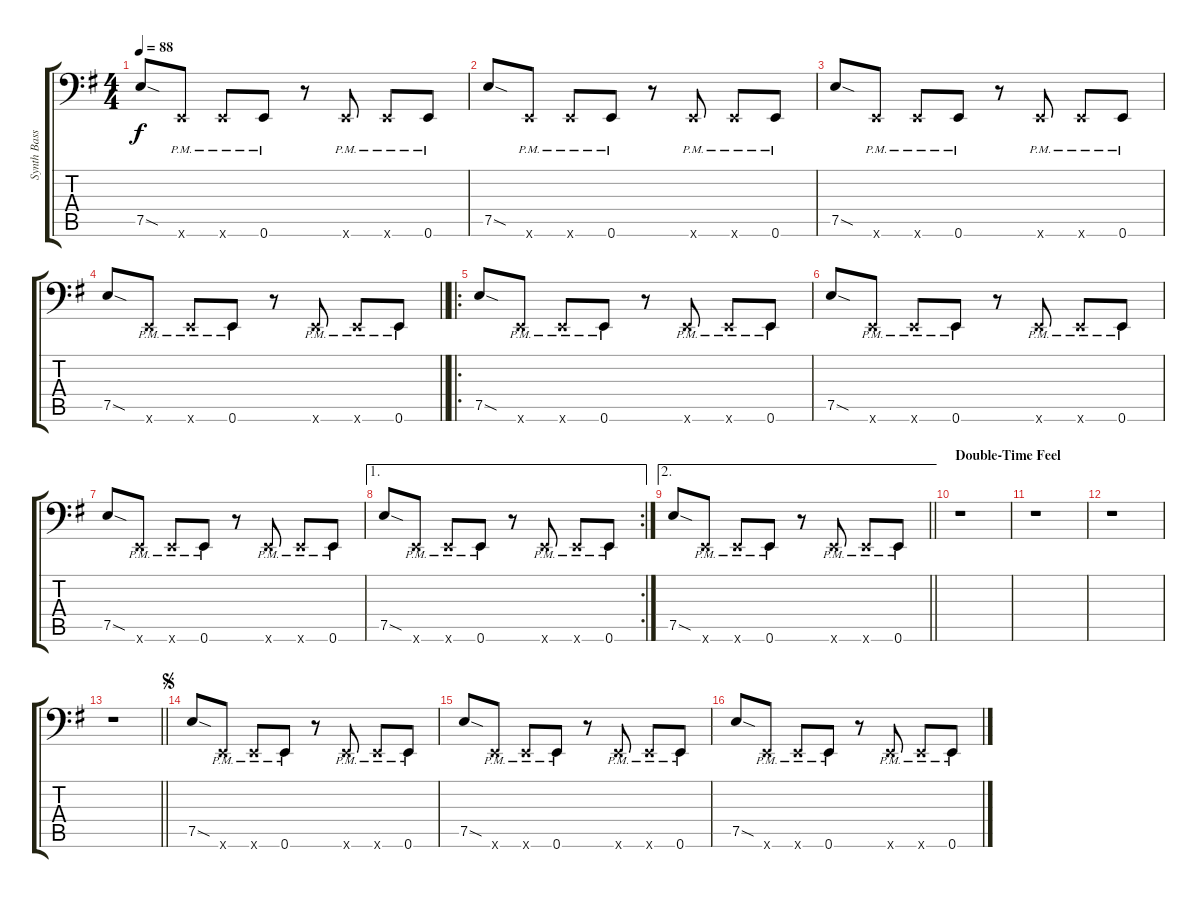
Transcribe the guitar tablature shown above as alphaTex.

\track ("Synth Bass" "Synth Bass") {instrument slapbass1}
\staff {score tabs}
\tuning (E3 B2 G2 D2 A1 E1) {hide}
\ts (4 4)
\tempo 88
\clef f4
\ks g
7.5{sod}.8{dy f instrument slapbass1} 0.6{pm x}.8 0.6{pm x}.8 0.6{pm}.8 r.8 0.6{pm x}.8 0.6{pm x}.8 0.6{pm}.8 |
7.5{sod}.8 0.6{pm x}.8 0.6{pm x}.8 0.6{pm}.8 r.8 0.6{pm x}.8 0.6{pm x}.8 0.6{pm}.8 |
7.5{sod}.8 0.6{pm x}.8 0.6{pm x}.8 0.6{pm}.8 r.8 0.6{pm x}.8 0.6{pm x}.8 0.6{pm}.8 |
\barLineRight lightlight
7.5{sod}.8 0.6{pm x}.8 0.6{pm x}.8 0.6{pm}.8 r.8 0.6{pm x}.8 0.6{pm x}.8 0.6{pm}.8 |
\ro
7.5{sod}.8 0.6{pm x}.8 0.6{pm x}.8 0.6{pm}.8 r.8 0.6{pm x}.8 0.6{pm x}.8 0.6{pm}.8 |
7.5{sod}.8 0.6{pm x}.8 0.6{pm x}.8 0.6{pm}.8 r.8 0.6{pm x}.8 0.6{pm x}.8 0.6{pm}.8 |
7.5{sod}.8 0.6{pm x}.8 0.6{pm x}.8 0.6{pm}.8 r.8 0.6{pm x}.8 0.6{pm x}.8 0.6{pm}.8 |
\ae 1
\rc 2
7.5{sod}.8 0.6{pm x}.8 0.6{pm x}.8 0.6{pm}.8 r.8 0.6{pm x}.8 0.6{pm x}.8 0.6{pm}.8 |
\ae 2
\barLineRight lightlight
7.5{sod}.8 0.6{pm x}.8 0.6{pm x}.8 0.6{pm}.8 r.8 0.6{pm x}.8 0.6{pm x}.8 0.6{pm}.8 |
\section ("" "Double-Time Feel")
r.1 |
r.1 |
r.1 |
\barLineRight lightlight
r.1 |
\jump segno
7.5{sod}.8 0.6{pm x}.8 0.6{pm x}.8 0.6{pm}.8 r.8 0.6{pm x}.8 0.6{pm x}.8 0.6{pm}.8 |
7.5{sod}.8 0.6{pm x}.8 0.6{pm x}.8 0.6{pm}.8 r.8 0.6{pm x}.8 0.6{pm x}.8 0.6{pm}.8 |
7.5{sod}.8 0.6{pm x}.8 0.6{pm x}.8 0.6{pm}.8 r.8 0.6{pm x}.8 0.6{pm x}.8 0.6{pm}.8
